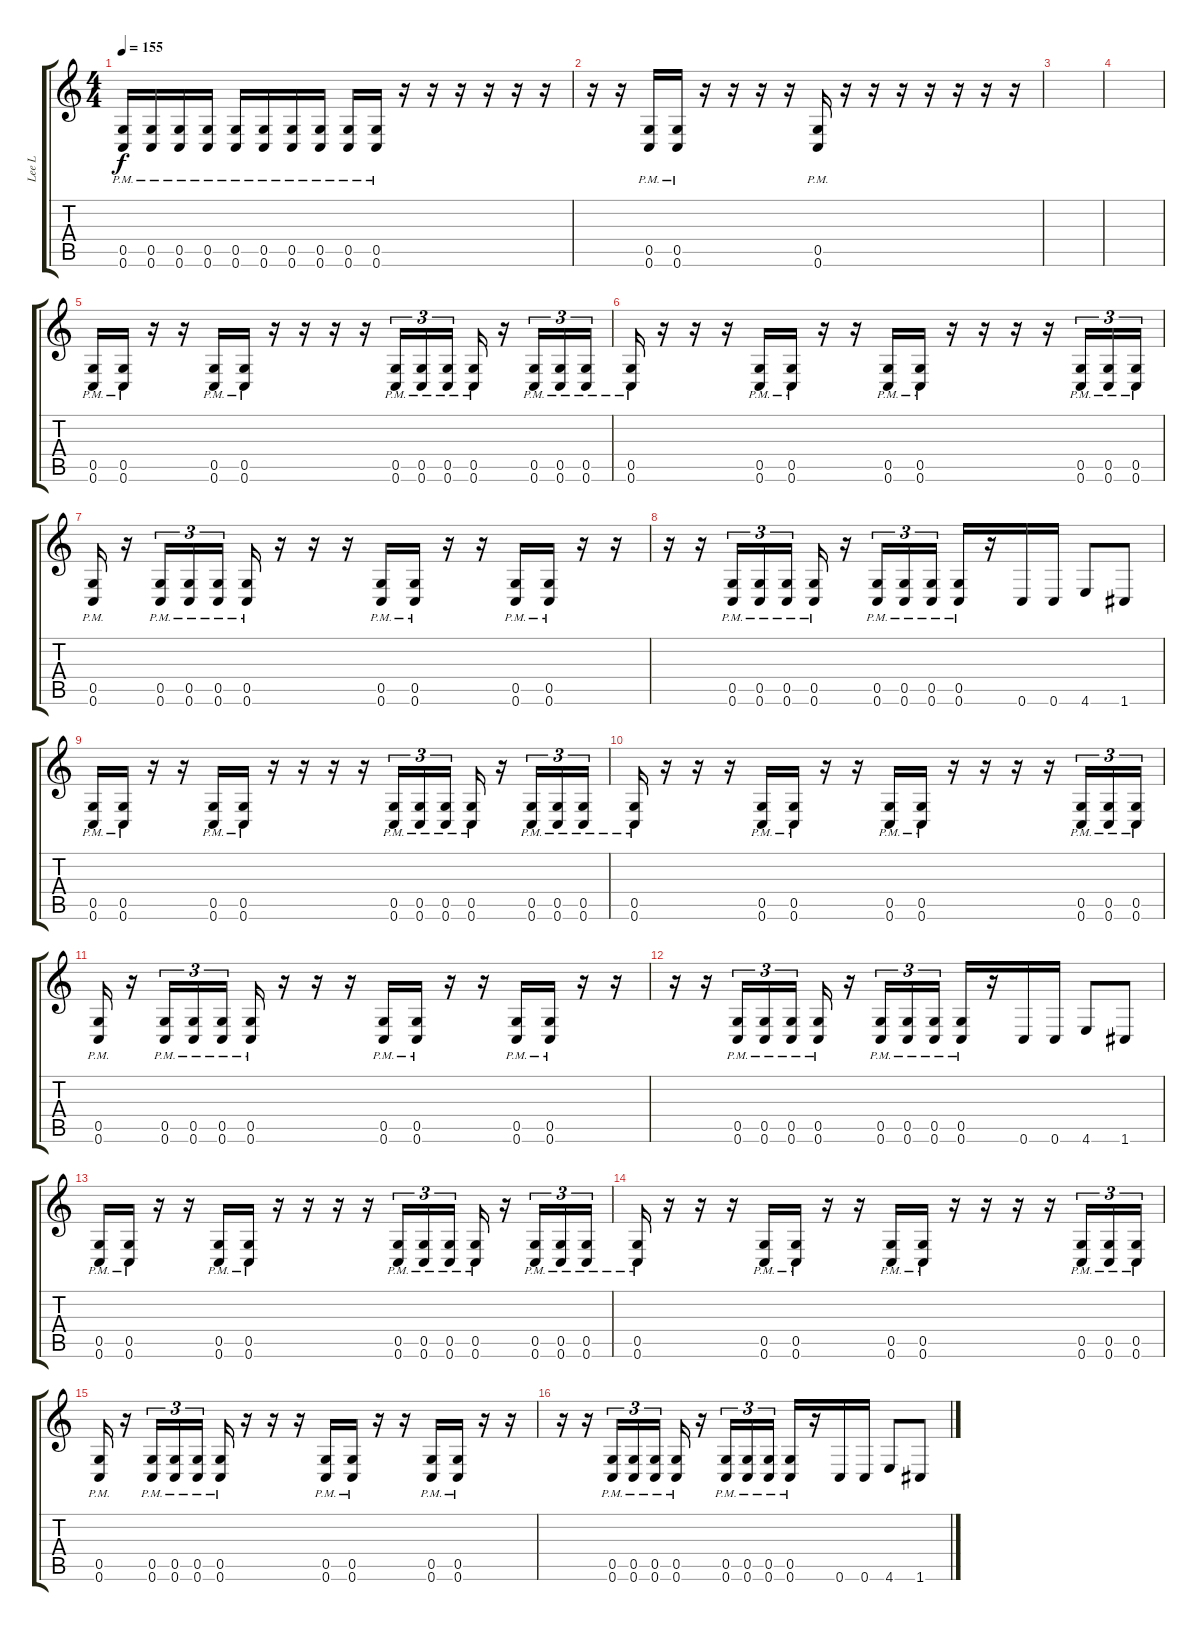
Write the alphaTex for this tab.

\track ("Lee L" "Lee L") {instrument distortionguitar}
\staff {score tabs}
\tuning (D4 A3 F3 C3 G2 C2) {hide}
\ts (4 4)
\tempo 155
\clef g2
\ks c
(0.5{pm} 0.6{pm}).16{dy f} (0.5{pm} 0.6{pm}).16 (0.5{pm} 0.6{pm}).16 (0.5{pm} 0.6{pm}).16 (0.5{pm} 0.6{pm}).16 (0.5{pm} 0.6{pm}).16 (0.5{pm} 0.6{pm}).16 (0.5{pm} 0.6{pm}).16 (0.5{pm} 0.6{pm}).16 (0.5{pm} 0.6{pm}).16 r.16 r.16 r.16 r.16 r.16 r.16 |
r.16 r.16 (0.5{pm} 0.6{pm}).16 (0.5{pm} 0.6{pm}).16 r.16 r.16 r.16 r.16 (0.5{pm} 0.6{pm}).16 r.16 r.16 r.16 r.16 r.16 r.16 r.16 |
|
|
(0.5{pm} 0.6{pm}).16 (0.5{pm} 0.6{pm}).16 r.16 r.16 (0.5{pm} 0.6{pm}).16 (0.5{pm} 0.6{pm}).16 r.16 r.16 r.16 r.16 (0.5{pm} 0.6{pm}).16{tu (3 2)} (0.5{pm} 0.6{pm}).16{tu (3 2)} (0.5{pm} 0.6{pm}).16{tu (3 2)} (0.5{pm} 0.6{pm}).16 r.16 (0.5{pm} 0.6{pm}).16{tu (3 2)} (0.5{pm} 0.6{pm}).16{tu (3 2)} (0.5{pm} 0.6{pm}).16{tu (3 2)} |
(0.5{pm} 0.6{pm}).16 r.16 r.16 r.16 (0.5{pm} 0.6{pm}).16 (0.5{pm} 0.6{pm}).16 r.16 r.16 (0.5{pm} 0.6{pm}).16 (0.5{pm} 0.6{pm}).16 r.16 r.16 r.16 r.16 (0.5{pm} 0.6{pm}).16{tu (3 2)} (0.5{pm} 0.6{pm}).16{tu (3 2)} (0.5{pm} 0.6{pm}).16{tu (3 2)} |
(0.5{pm} 0.6{pm}).16 r.16 (0.5{pm} 0.6{pm}).16{tu (3 2)} (0.5{pm} 0.6{pm}).16{tu (3 2)} (0.5{pm} 0.6{pm}).16{tu (3 2)} (0.5{pm} 0.6{pm}).16 r.16 r.16 r.16 (0.5{pm} 0.6{pm}).16 (0.5{pm} 0.6{pm}).16 r.16 r.16 (0.5{pm} 0.6{pm}).16 (0.5{pm} 0.6{pm}).16 r.16 r.16 |
r.16 r.16 (0.5{pm} 0.6{pm}).16{tu (3 2)} (0.5{pm} 0.6{pm}).16{tu (3 2)} (0.5{pm} 0.6{pm}).16{tu (3 2)} (0.5{pm} 0.6{pm}).16 r.16 (0.5{pm} 0.6{pm}).16{tu (3 2)} (0.5{pm} 0.6{pm}).16{tu (3 2)} (0.5{pm} 0.6{pm}).16{tu (3 2)} (0.5{pm} 0.6{pm}).16 r.16 0.6.16 0.6.16 4.6.8 1.6.8 |
(0.5{pm} 0.6{pm}).16 (0.5{pm} 0.6{pm}).16 r.16 r.16 (0.5{pm} 0.6{pm}).16 (0.5{pm} 0.6{pm}).16 r.16 r.16 r.16 r.16 (0.5{pm} 0.6{pm}).16{tu (3 2)} (0.5{pm} 0.6{pm}).16{tu (3 2)} (0.5{pm} 0.6{pm}).16{tu (3 2)} (0.5{pm} 0.6{pm}).16 r.16 (0.5{pm} 0.6{pm}).16{tu (3 2)} (0.5{pm} 0.6{pm}).16{tu (3 2)} (0.5{pm} 0.6{pm}).16{tu (3 2)} |
(0.5{pm} 0.6{pm}).16 r.16 r.16 r.16 (0.5{pm} 0.6{pm}).16 (0.5{pm} 0.6{pm}).16 r.16 r.16 (0.5{pm} 0.6{pm}).16 (0.5{pm} 0.6{pm}).16 r.16 r.16 r.16 r.16 (0.5{pm} 0.6{pm}).16{tu (3 2)} (0.5{pm} 0.6{pm}).16{tu (3 2)} (0.5{pm} 0.6{pm}).16{tu (3 2)} |
(0.5{pm} 0.6{pm}).16 r.16 (0.5{pm} 0.6{pm}).16{tu (3 2)} (0.5{pm} 0.6{pm}).16{tu (3 2)} (0.5{pm} 0.6{pm}).16{tu (3 2)} (0.5{pm} 0.6{pm}).16 r.16 r.16 r.16 (0.5{pm} 0.6{pm}).16 (0.5{pm} 0.6{pm}).16 r.16 r.16 (0.5{pm} 0.6{pm}).16 (0.5{pm} 0.6{pm}).16 r.16 r.16 |
r.16 r.16 (0.5{pm} 0.6{pm}).16{tu (3 2)} (0.5{pm} 0.6{pm}).16{tu (3 2)} (0.5{pm} 0.6{pm}).16{tu (3 2)} (0.5{pm} 0.6{pm}).16 r.16 (0.5{pm} 0.6{pm}).16{tu (3 2)} (0.5{pm} 0.6{pm}).16{tu (3 2)} (0.5{pm} 0.6{pm}).16{tu (3 2)} (0.5{pm} 0.6{pm}).16 r.16 0.6.16 0.6.16 4.6.8 1.6.8 |
(0.5{pm} 0.6{pm}).16 (0.5{pm} 0.6{pm}).16 r.16 r.16 (0.5{pm} 0.6{pm}).16 (0.5{pm} 0.6{pm}).16 r.16 r.16 r.16 r.16 (0.5{pm} 0.6{pm}).16{tu (3 2)} (0.5{pm} 0.6{pm}).16{tu (3 2)} (0.5{pm} 0.6{pm}).16{tu (3 2)} (0.5{pm} 0.6{pm}).16 r.16 (0.5{pm} 0.6{pm}).16{tu (3 2)} (0.5{pm} 0.6{pm}).16{tu (3 2)} (0.5{pm} 0.6{pm}).16{tu (3 2)} |
(0.5{pm} 0.6{pm}).16 r.16 r.16 r.16 (0.5{pm} 0.6{pm}).16 (0.5{pm} 0.6{pm}).16 r.16 r.16 (0.5{pm} 0.6{pm}).16 (0.5{pm} 0.6{pm}).16 r.16 r.16 r.16 r.16 (0.5{pm} 0.6{pm}).16{tu (3 2)} (0.5{pm} 0.6{pm}).16{tu (3 2)} (0.5{pm} 0.6{pm}).16{tu (3 2)} |
(0.5{pm} 0.6{pm}).16 r.16 (0.5{pm} 0.6{pm}).16{tu (3 2)} (0.5{pm} 0.6{pm}).16{tu (3 2)} (0.5{pm} 0.6{pm}).16{tu (3 2)} (0.5{pm} 0.6{pm}).16 r.16 r.16 r.16 (0.5{pm} 0.6{pm}).16 (0.5{pm} 0.6{pm}).16 r.16 r.16 (0.5{pm} 0.6{pm}).16 (0.5{pm} 0.6{pm}).16 r.16 r.16 |
r.16 r.16 (0.5{pm} 0.6{pm}).16{tu (3 2)} (0.5{pm} 0.6{pm}).16{tu (3 2)} (0.5{pm} 0.6{pm}).16{tu (3 2)} (0.5{pm} 0.6{pm}).16 r.16 (0.5{pm} 0.6{pm}).16{tu (3 2)} (0.5{pm} 0.6{pm}).16{tu (3 2)} (0.5{pm} 0.6{pm}).16{tu (3 2)} (0.5{pm} 0.6{pm}).16 r.16 0.6.16 0.6.16 4.6.8 1.6.8
